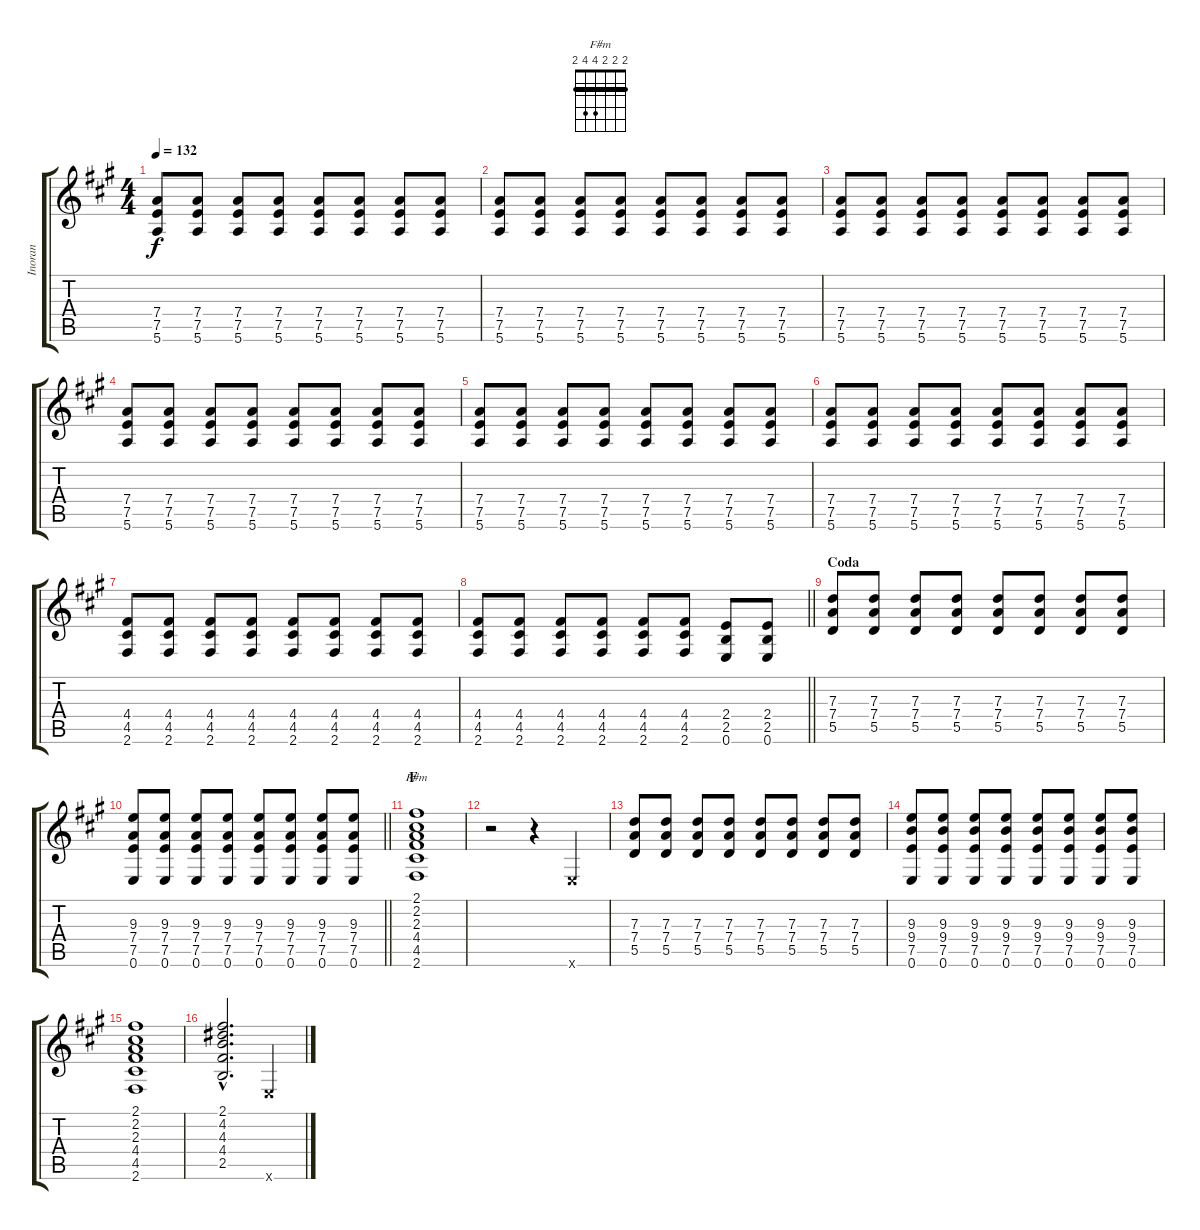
\track ("Inoran" "Inoran") {instrument distortionguitar}
\staff {score tabs}
\tuning (E4 B3 G3 D3 A2 E2) {hide}
\chord ("F#m" 2 2 2 4 4 2) {barre 2}
\ts (4 4)
\tempo 132
\clef g2
\ks a
(7.4 7.5 5.6).8{dy f} (7.4 7.5 5.6).8 (7.4 7.5 5.6).8 (7.4 7.5 5.6).8 (7.4 7.5 5.6).8 (7.4 7.5 5.6).8 (7.4 7.5 5.6).8 (7.4 7.5 5.6).8 |
(7.4 7.5 5.6).8 (7.4 7.5 5.6).8 (7.4 7.5 5.6).8 (7.4 7.5 5.6).8 (7.4 7.5 5.6).8 (7.4 7.5 5.6).8 (7.4 7.5 5.6).8 (7.4 7.5 5.6).8 |
(7.4 7.5 5.6).8 (7.4 7.5 5.6).8 (7.4 7.5 5.6).8 (7.4 7.5 5.6).8 (7.4 7.5 5.6).8 (7.4 7.5 5.6).8 (7.4 7.5 5.6).8 (7.4 7.5 5.6).8 |
(7.4 7.5 5.6).8 (7.4 7.5 5.6).8 (7.4 7.5 5.6).8 (7.4 7.5 5.6).8 (7.4 7.5 5.6).8 (7.4 7.5 5.6).8 (7.4 7.5 5.6).8 (7.4 7.5 5.6).8 |
(7.4 7.5 5.6).8 (7.4 7.5 5.6).8 (7.4 7.5 5.6).8 (7.4 7.5 5.6).8 (7.4 7.5 5.6).8 (7.4 7.5 5.6).8 (7.4 7.5 5.6).8 (7.4 7.5 5.6).8 |
(7.4 7.5 5.6).8 (7.4 7.5 5.6).8 (7.4 7.5 5.6).8 (7.4 7.5 5.6).8 (7.4 7.5 5.6).8 (7.4 7.5 5.6).8 (7.4 7.5 5.6).8 (7.4 7.5 5.6).8 |
(4.4 4.5 2.6).8 (4.4 4.5 2.6).8 (4.4 4.5 2.6).8 (4.4 4.5 2.6).8 (4.4 4.5 2.6).8 (4.4 4.5 2.6).8 (4.4 4.5 2.6).8 (4.4 4.5 2.6).8 |
\barLineRight lightlight
(4.4 4.5 2.6).8 (4.4 4.5 2.6).8 (4.4 4.5 2.6).8 (4.4 4.5 2.6).8 (4.4 4.5 2.6).8 (4.4 4.5 2.6).8 (2.4 2.5 0.6).8 (2.4 2.5 0.6).8 |
\section ("" "Coda")
(7.3 7.4 5.5).8 (7.3 7.4 5.5).8 (7.3 7.4 5.5).8 (7.3 7.4 5.5).8 (7.3 7.4 5.5).8 (7.3 7.4 5.5).8 (7.3 7.4 5.5).8 (7.3 7.4 5.5).8 |
\barLineRight lightlight
(9.3 7.4 7.5 0.6).8 (9.3 7.4 7.5 0.6).8 (9.3 7.4 7.5 0.6).8 (9.3 7.4 7.5 0.6).8 (9.3 7.4 7.5 0.6).8 (9.3 7.4 7.5 0.6).8 (9.3 7.4 7.5 0.6).8 (9.3 7.4 7.5 0.6).8 |
\section ("" "F")
(2.1 2.2 2.3 4.4 4.5 2.6).1{ch "F#m"} |
r.2 r.4 0.6{x}.4 |
(7.3 7.4 5.5).8 (7.3 7.4 5.5).8 (7.3 7.4 5.5).8 (7.3 7.4 5.5).8 (7.3 7.4 5.5).8 (7.3 7.4 5.5).8 (7.3 7.4 5.5).8 (7.3 7.4 5.5).8 |
(9.3 9.4 7.5 0.6).8 (9.3 9.4 7.5 0.6).8 (9.3 9.4 7.5 0.6).8 (9.3 9.4 7.5 0.6).8 (9.3 9.4 7.5 0.6).8 (9.3 9.4 7.5 0.6).8 (9.3 9.4 7.5 0.6).8 (9.3 9.4 7.5 0.6).8 |
(2.1 2.2 2.3 4.4 4.5 2.6).1 |
(2.1{hac} 4.2{hac} 4.3{hac} 4.4{hac} 2.5{hac}).2{d} 0.6{x}.4
